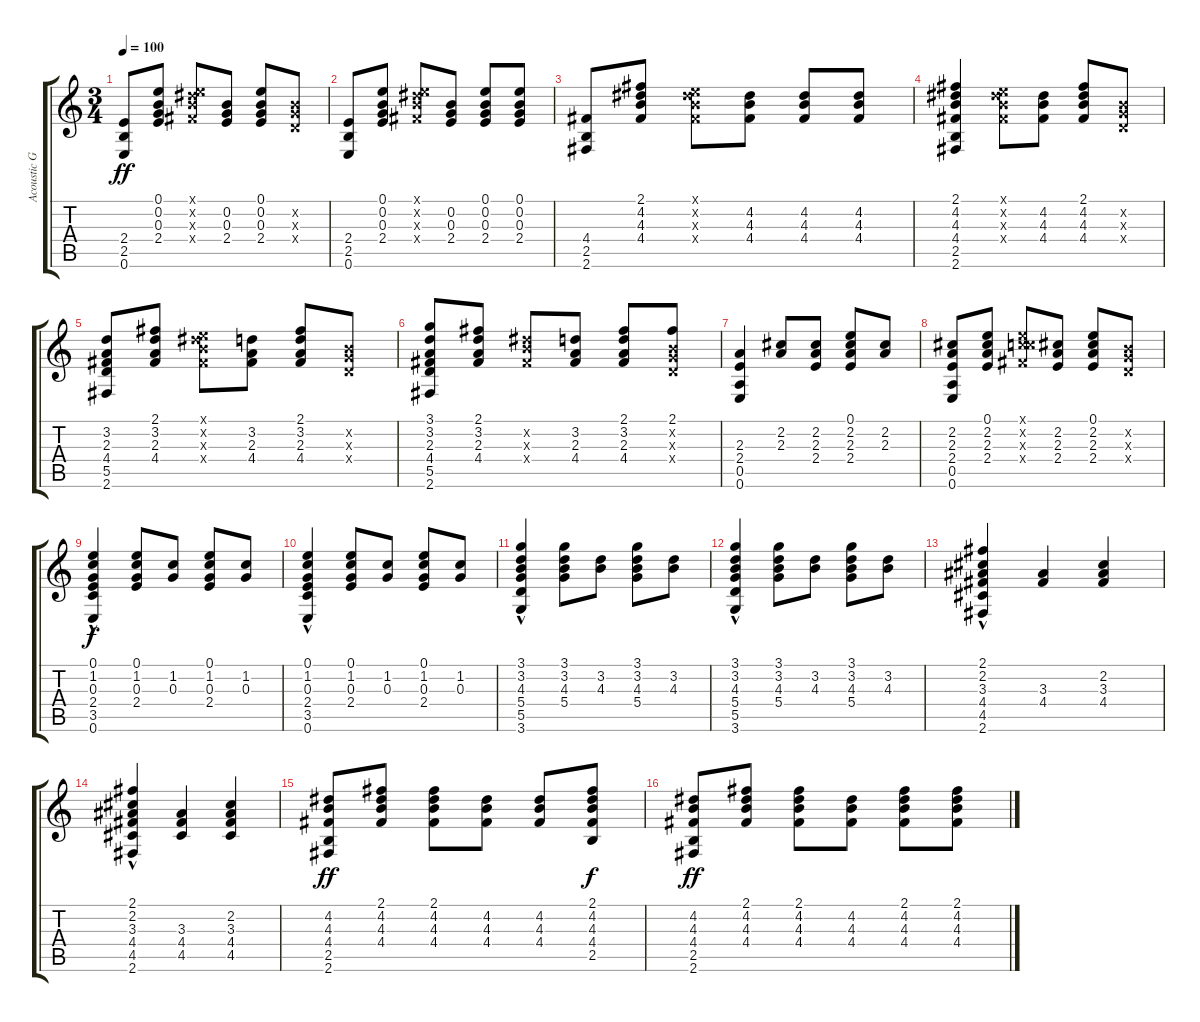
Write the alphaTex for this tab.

\track ("Acoustic Guitar (Ian Anderson)" "Acoustic G") {instrument acousticguitarnylon}
\staff {score tabs}
\tuning (E4 B3 G3 D3 A2 E2) {hide}
\ts (3 4)
\tempo 100
\clef g2
\ks c
(2.4 2.5 0.6).8{dy ff} (0.1 0.2 0.3 2.4).8 (0.1{x} 4.2{x} 4.3{x} 4.4{x}).8 (0.2 0.3 2.4).8 (0.1 0.2 0.3 2.4).8 (0.2{x} 0.3{x} 0.4{x}).8 |
(2.4 2.5 0.6).8 (0.1 0.2 0.3 2.4).8 (0.1{x} 4.2{x} 4.3{x} 4.4{x}).8 (0.2 0.3 2.4).8 (0.1 0.2 0.3 2.4).8 (0.1 0.2 0.3 2.4).8 |
(4.4 2.5 2.6).8 (2.1 4.2 4.3 4.4).8 (0.1{x} 4.2{x} 4.3{x} 4.4{x}).8 (4.2 4.3 4.4).8 (4.2 4.3 4.4).8 (4.2 4.3 4.4).8 |
(2.1 4.2 4.3 4.4 2.5 2.6).4 (0.1{x} 4.2{x} 4.3{x} 4.4{x}).8 (4.2 4.3 4.4).8 (2.1 4.2 4.3 4.4).8 (0.2{x} 0.3{x} 0.4{x}).8 |
(3.2 2.3 4.4 5.5 2.6).8 (2.1 3.2 2.3 4.4).8 (0.1{x} 4.2{x} 4.3{x} 4.4{x}).8 (3.2 2.3 4.4).8 (2.1 3.2 2.3 4.4).8 (0.2{x} 0.3{x} 0.4{x}).8 |
(3.1 3.2 2.3 4.4 5.5 2.6).8 (2.1 3.2 2.3 4.4).8 (4.2{x} 4.3{x} 4.4{x}).8 (3.2 2.3 4.4).8 (2.1 3.2 2.3 4.4).8 (2.1 0.2{x} 0.3{x} 0.4{x}).8 |
(2.3 2.4 0.5 0.6).4 (2.2 2.3).8 (2.2 2.3 2.4).8 (0.1 2.2 2.3 2.4).8 (2.2 2.3).8 |
(2.2 2.3 2.4 0.5 0.6).8 (0.1 2.2 2.3 2.4).8 (0.1{x} 2.2{x} 5.3{x} 4.4{x}).8 (2.2 2.3 2.4).8 (0.1 2.2 2.3 2.4).8 (0.2{x} 0.3{x} 0.4{x}).8 |
(0.1 1.2 0.3 2.4{hac} 3.5{hac} 0.6{hac}).4{dy f} (0.1 1.2 0.3 2.4).8 (1.2 0.3).8 (0.1 1.2 0.3 2.4).8 (1.2 0.3).8 |
(0.1 1.2 0.3 2.4{hac} 3.5{hac} 0.6{hac}).4 (0.1 1.2 0.3 2.4).8 (1.2 0.3).8 (0.1 1.2 0.3 2.4).8 (1.2 0.3).8 |
(3.1 3.2 4.3 5.4{hac} 5.5{hac} 3.6{hac}).4 (3.1 3.2 4.3 5.4).8 (3.2 4.3).8 (3.1 3.2 4.3 5.4).8 (3.2 4.3).8 |
(3.1 3.2 4.3 5.4{hac} 5.5{hac} 3.6{hac}).4 (3.1 3.2 4.3 5.4).8 (3.2 4.3).8 (3.1 3.2 4.3 5.4).8 (3.2 4.3).8 |
(2.1{hac} 2.2 3.3 4.4 4.5 2.6{hac}).4 (3.3 4.4).4 (2.2 3.3 4.4).4 |
(2.1{hac} 2.2 3.3 4.4 4.5 2.6{hac}).4 (3.3 4.4 4.5).4 (2.2 3.3 4.4 4.5).4 |
(4.2 4.3 4.4 2.5 2.6).8{dy ff} (2.1 4.2 4.3 4.4).8 (2.1 4.2 4.3 4.4).8 (4.2 4.3 4.4).8 (4.2 4.3 4.4).8 (2.1 4.2 4.3 4.4 2.5).8{dy f} |
(4.2 4.3 4.4 2.5 2.6).8{dy ff} (2.1 4.2 4.3 4.4).8 (2.1 4.2 4.3 4.4).8 (4.2 4.3 4.4).8 (2.1 4.2 4.3 4.4).8 (2.1 4.2 4.3 4.4).8
